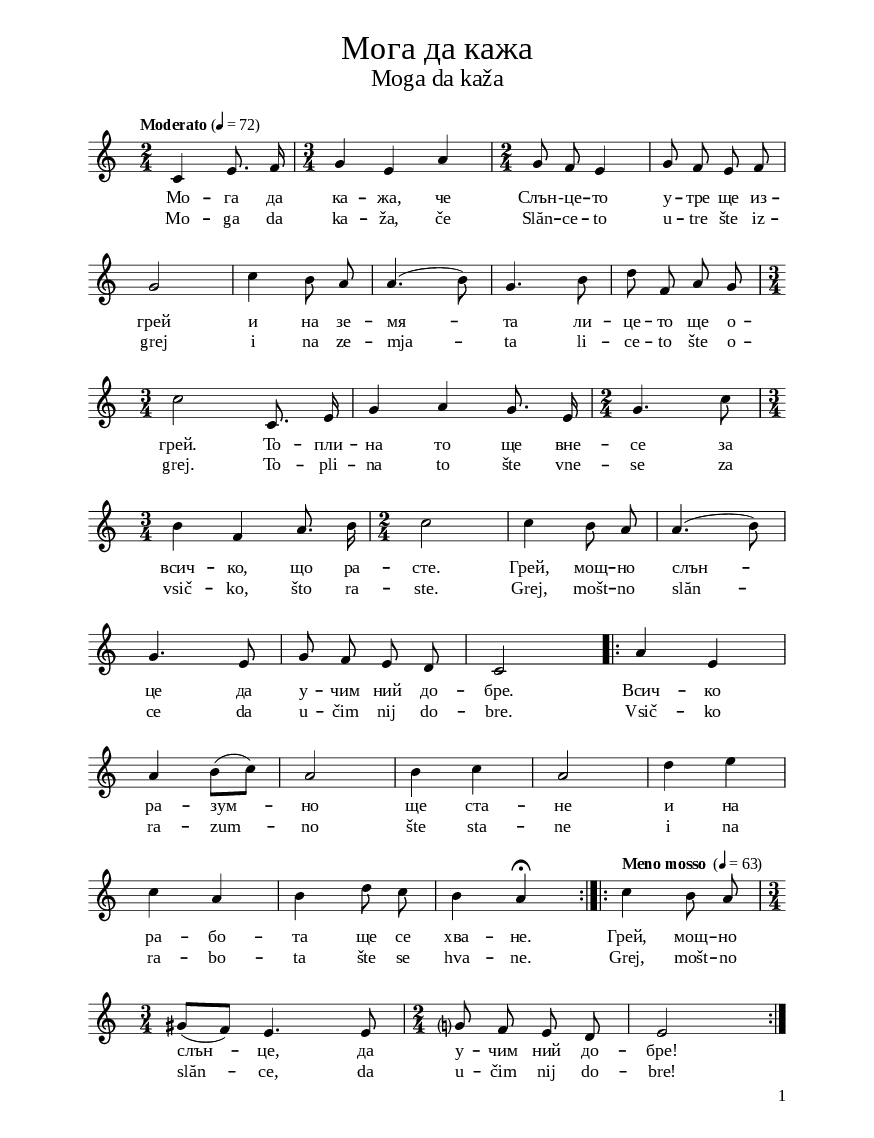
\version "2.24.2"

% include paper part and global functions
\include "include/globals.ily"

\bookpart {
  \label #'ref108
  \tocItem \markup "Мога да кажа – Moga da kaža "
  \include "include/bookpart-paper.ily"
  \score {
    \include "include/score-layout.ily"


    \new Voice \relative c' {
      \clef treble
      \key c \major
      \time 2/4
      \tempoFunc "Moderato" 4 "72"

      \autoBeamOff
      c4 e8. f16 |\time 3/4  g4 e  a4 |\time 2/4  g8 f8 e4 |  g8 f e f | \break

      g2 | c4 b8 a8 | a4. (b8) | g4. b8 | d8 f, a g | \break


      \time 3/4 c2 c,8. e16 | g4 a g8. e16 | \time 2/4 g4. c8 | \break

      \time 3/4  b4  f4  a8.  b16 | \time 2/4  | c2 | c4  b8  a8 | a4. (  b8 ) \break |

      g4.  e8 |  g8  f8  e8  d8 | c2
      | \bar ".|:"  \key a \minor a'4  e4 \break |
      a4  b8 ( [  c8 ) ] | a2 | b4  c4 | a2 | d4  e4 \break |
      c4  a4 | b4  d8  c8 | b4  a4 ^\fermata


      \tempoFunc "Meno mosso " 4 "63"| \bar ":|.|:" c4  b8  a8 \break |

      \time 3/4  | gis8 ( [  f8 ) ]  e4.  e8 | \time 2/4  | g?8  f8  e8  d8 | e2
      \bar ":|."

    }

    \addlyrics {
      Мо -- га да ка -- жа,

      че Слън -- "-це" -- то у -- тре ще из -- грей

      и на зе -- мя -- та ли -- це -- то ще о -- грей.

      То -- пли -- на то ще вне -- се

      за всич -- ко, що ра -- сте.

      Грей, мощ -- но слън -- це

      да у -- чим ний до -- бре.

      Всич -- ко ра  -- зум  -- но ще

      ста  -- не и на ра  -- бо  -- та ще

      се хва  -- не. Грей, мощ  -- но слън

      -- це, да у  -- чим ний до  --
      бре!
    }
    \addlyrics {
      Mo -- ga da ka -- ža,

      če Slăn -- ce -- to u -- tre šte iz -- grej

      i na ze -- mja -- ta li -- ce -- to šte o -- grej.

      To -- pli -- na to šte vne -- se

      za vsič -- ko, što ra -- ste.

      Grej, mošt -- no slăn -- ce

      da u -- čim nij do -- bre.

      Vsič -- ko ra  -- zum  -- no šte

      sta  -- ne i na ra  -- bo  -- ta šte

      se hva  -- ne. Grej, mošt  -- no slăn

      -- ce, da u  -- čim nij do  --
      bre!
    }

    \header {
      title = \titleFunc "Мога да кажа" "Moga da kaža"
    }

    \midi{}

  } % score

  %\markup \dc-one "D.C. al Fine"
  %

  % include foreign translation(s) of the song


  \version "2.24.3"

\markup \fill-line { \fontsize #deTitleFontSize "Ich kann sagen" }

\markup \null
\markup \null
\markup \abs-fontsize #10 {
  \hspace #15
  \override #`(baseline-skip . ,deCoupletBaselineSkip)

  \column { 
    \line { " " Ich kann sagen,  dass die Sonne morgen aufgehen }

    \line { " " und das Antlitz der Erde erleuchten wird.}

    \line { " " Ihre Wärme wird sie allem spenden, was wächst.}

    \line { " " Strahle, mächtige Sonne, damit wir gut lernen!}
 
    \line { " " Alles Vernunftbegabte wird sich erheben}

    \line { " " und sich an die Arbeit machen. }

    \line { " " Strahle, mächtige Sonne, damit wir gut lernen!}



  }


}


} % bookpart
